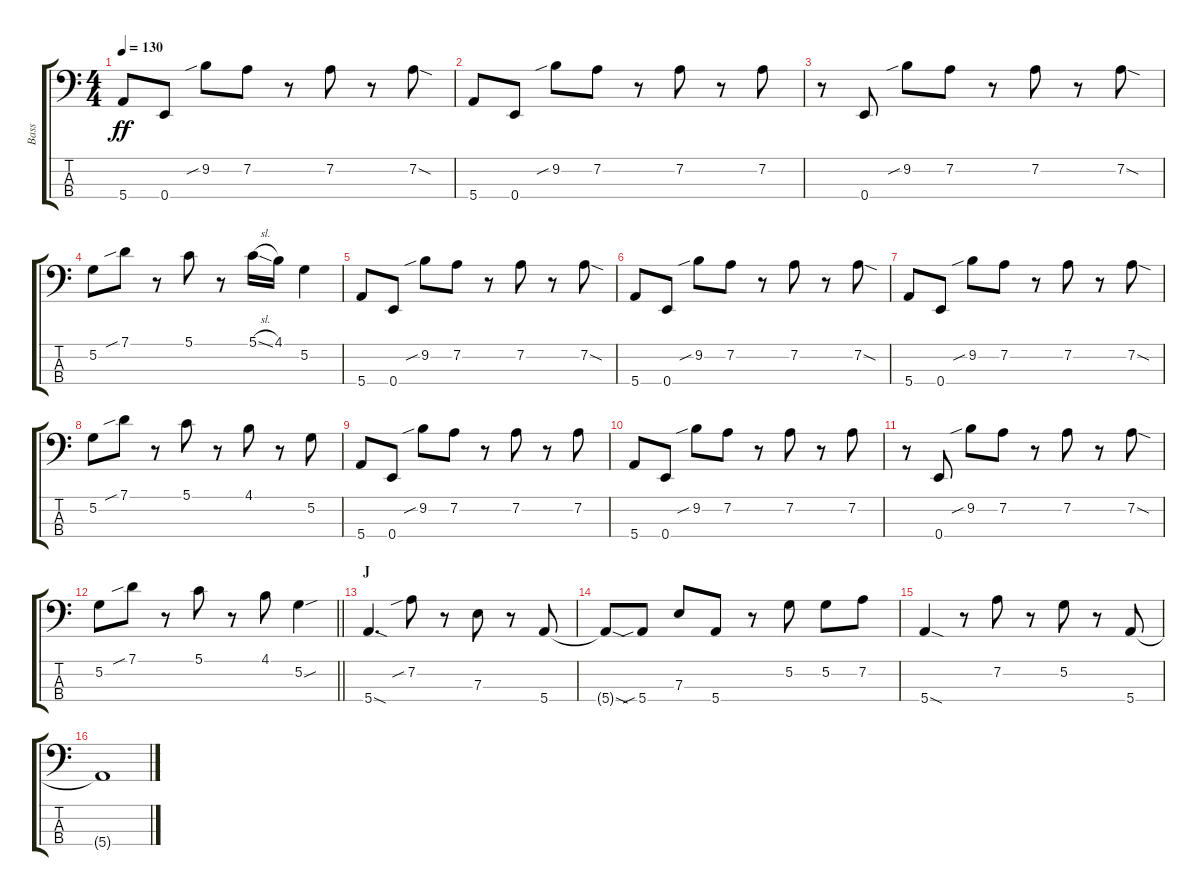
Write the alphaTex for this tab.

\track ("Bass" "Bass") {instrument electricbasspick}
\staff {score tabs}
\tuning (G2 D2 A1 E1) {hide}
\ts (4 4)
\tempo 130
\clef f4
\ks c
5.4.8{dy ff} 0.4.8 9.2{sib}.8 7.2.8 r.8 7.2.8 r.8 7.2{sod}.8 |
5.4.8 0.4.8 9.2{sib}.8 7.2.8 r.8 7.2.8 r.8 7.2.8 |
r.8 0.4.8 9.2{sib}.8 7.2.8 r.8 7.2.8 r.8 7.2{sod}.8 |
5.2.8 7.1{sib}.8 r.8 5.1.8 r.8 5.1{sl}.16 4.1.16 5.2.4 |
5.4.8 0.4.8 9.2{sib}.8 7.2.8 r.8 7.2.8 r.8 7.2{sod}.8 |
5.4.8 0.4.8 9.2{sib}.8 7.2.8 r.8 7.2.8 r.8 7.2{sod}.8 |
5.4.8 0.4.8 9.2{sib}.8 7.2.8 r.8 7.2.8 r.8 7.2{sod}.8 |
5.2.8 7.1{sib}.8 r.8 5.1.8 r.8 4.1.8 r.8 5.2.8 |
5.4.8 0.4.8 9.2{sib}.8 7.2.8 r.8 7.2.8 r.8 7.2.8 |
5.4.8 0.4.8 9.2{sib}.8 7.2.8 r.8 7.2.8 r.8 7.2.8 |
r.8 0.4.8 9.2{sib}.8 7.2.8 r.8 7.2.8 r.8 7.2{sod}.8 |
\barLineRight lightlight
5.2.8 7.1{sib}.8 r.8 5.1.8 r.8 4.1.8 5.2{sou}.4 |
\section ("" "J")
5.4{sod}.4{d} 7.2{sib}.8 r.8 7.3.8 r.8 5.4.8 |
5.4{sod t}.8 5.4{sib}.8 7.3.8 5.4.8 r.8 5.2.8 5.2.8 7.2.8 |
5.4{sod}.4 r.8 7.2.8 r.8 5.2.8 r.8 5.4.8 |
5.4{t}.1
